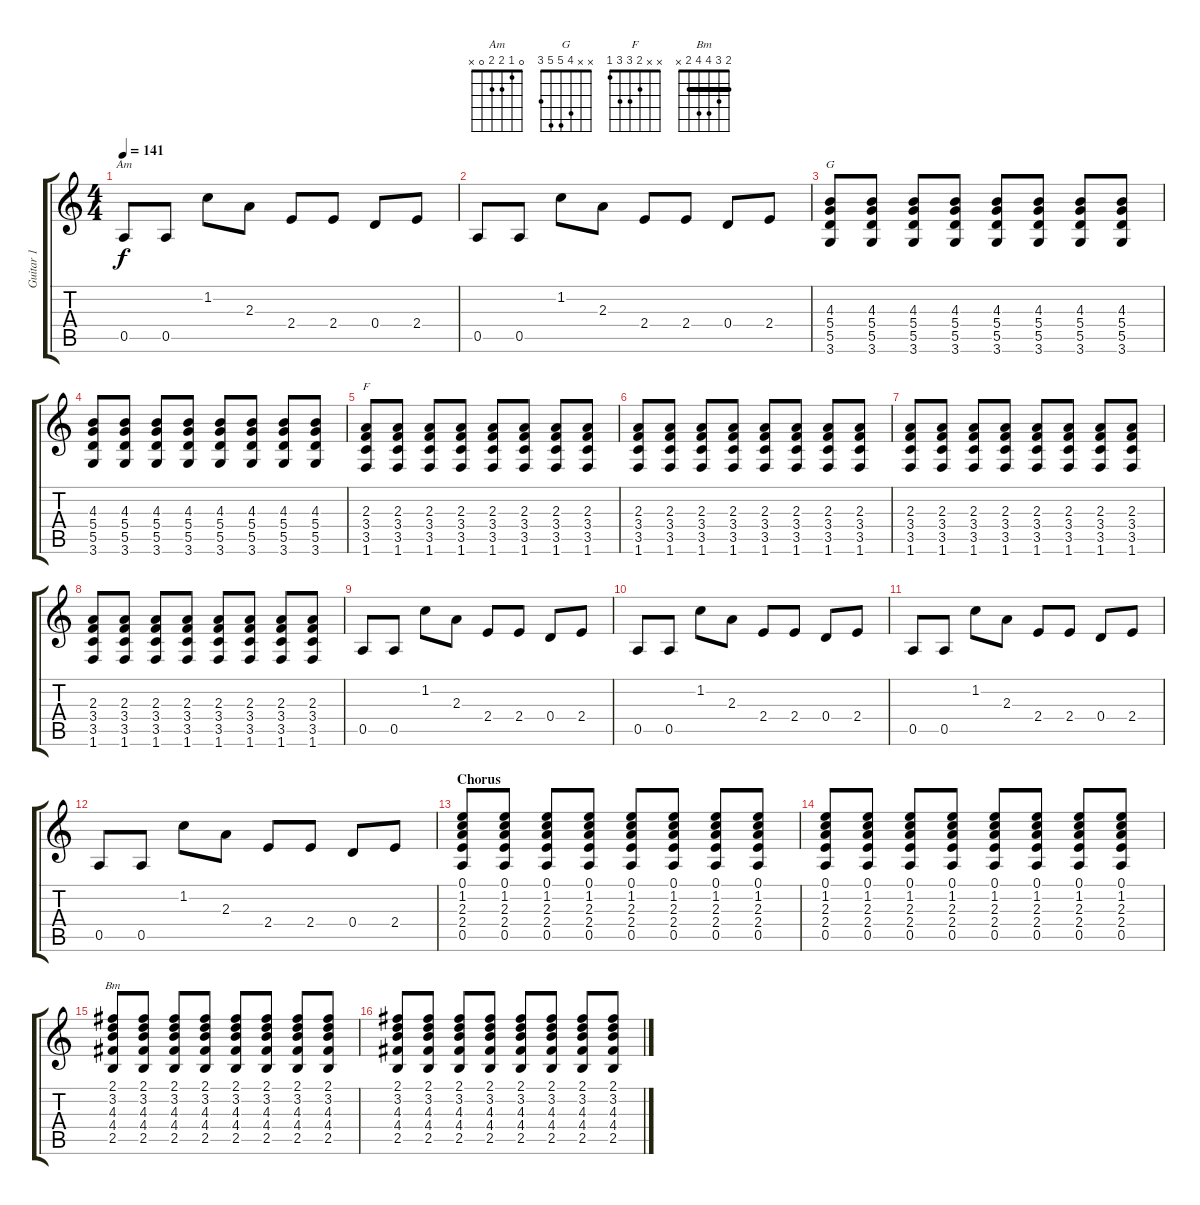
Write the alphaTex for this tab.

\track ("Guitar 1" "Guitar 1") {instrument overdrivenguitar}
\staff {score tabs}
\tuning (E4 B3 G3 D3 A2 E2) {hide}
\chord ("Am" 0 1 2 2 0 x)
\chord ("G" x x 4 5 5 3)
\chord ("F" x x 2 3 3 1)
\chord ("Bm" 2 3 4 4 2 x) {barre 2}
\ts (4 4)
\tempo 141
\clef g2
\ks c
0.5.8{ch "Am" dy f} 0.5.8 1.2.8 2.3.8 2.4.8 2.4.8 0.4.8 2.4.8 |
0.5.8 0.5.8 1.2.8 2.3.8 2.4.8 2.4.8 0.4.8 2.4.8 |
(4.3 5.4 5.5 3.6).8{ch "G" instrument electricguitarclean} (4.3 5.4 5.5 3.6).8 (4.3 5.4 5.5 3.6).8 (4.3 5.4 5.5 3.6).8 (4.3 5.4 5.5 3.6).8 (4.3 5.4 5.5 3.6).8 (4.3 5.4 5.5 3.6).8 (4.3 5.4 5.5 3.6).8 |
(4.3 5.4 5.5 3.6).8{instrument electricguitarclean} (4.3 5.4 5.5 3.6).8 (4.3 5.4 5.5 3.6).8 (4.3 5.4 5.5 3.6).8 (4.3 5.4 5.5 3.6).8 (4.3 5.4 5.5 3.6).8 (4.3 5.4 5.5 3.6).8 (4.3 5.4 5.5 3.6).8 |
(2.3 3.4 3.5 1.6).8{ch "F"} (2.3 3.4 3.5 1.6).8 (2.3 3.4 3.5 1.6).8 (2.3 3.4 3.5 1.6).8 (2.3 3.4 3.5 1.6).8 (2.3 3.4 3.5 1.6).8 (2.3 3.4 3.5 1.6).8 (2.3 3.4 3.5 1.6).8 |
(2.3 3.4 3.5 1.6).8 (2.3 3.4 3.5 1.6).8 (2.3 3.4 3.5 1.6).8 (2.3 3.4 3.5 1.6).8 (2.3 3.4 3.5 1.6).8 (2.3 3.4 3.5 1.6).8 (2.3 3.4 3.5 1.6).8 (2.3 3.4 3.5 1.6).8 |
(2.3 3.4 3.5 1.6).8 (2.3 3.4 3.5 1.6).8 (2.3 3.4 3.5 1.6).8 (2.3 3.4 3.5 1.6).8 (2.3 3.4 3.5 1.6).8 (2.3 3.4 3.5 1.6).8 (2.3 3.4 3.5 1.6).8 (2.3 3.4 3.5 1.6).8 |
(2.3 3.4 3.5 1.6).8 (2.3 3.4 3.5 1.6).8 (2.3 3.4 3.5 1.6).8 (2.3 3.4 3.5 1.6).8 (2.3 3.4 3.5 1.6).8 (2.3 3.4 3.5 1.6).8 (2.3 3.4 3.5 1.6).8 (2.3 3.4 3.5 1.6).8 |
0.5.8 0.5.8 1.2.8 2.3.8 2.4.8 2.4.8 0.4.8 2.4.8 |
0.5.8 0.5.8 1.2.8 2.3.8 2.4.8 2.4.8 0.4.8 2.4.8 |
0.5.8 0.5.8 1.2.8 2.3.8 2.4.8 2.4.8 0.4.8 2.4.8 |
0.5.8 0.5.8 1.2.8 2.3.8 2.4.8 2.4.8 0.4.8 2.4.8 |
\section ("" "Chorus")
(0.1 1.2 2.3 2.4 0.5).8{instrument electricguitarclean} (0.1 1.2 2.3 2.4 0.5).8 (0.1 1.2 2.3 2.4 0.5).8 (0.1 1.2 2.3 2.4 0.5).8 (0.1 1.2 2.3 2.4 0.5).8 (0.1 1.2 2.3 2.4 0.5).8 (0.1 1.2 2.3 2.4 0.5).8 (0.1 1.2 2.3 2.4 0.5).8 |
(0.1 1.2 2.3 2.4 0.5).8 (0.1 1.2 2.3 2.4 0.5).8 (0.1 1.2 2.3 2.4 0.5).8 (0.1 1.2 2.3 2.4 0.5).8 (0.1 1.2 2.3 2.4 0.5).8 (0.1 1.2 2.3 2.4 0.5).8 (0.1 1.2 2.3 2.4 0.5).8 (0.1 1.2 2.3 2.4 0.5).8 |
(2.1 3.2 4.3 4.4 2.5).8{ch "Bm"} (2.1 3.2 4.3 4.4 2.5).8 (2.1 3.2 4.3 4.4 2.5).8 (2.1 3.2 4.3 4.4 2.5).8 (2.1 3.2 4.3 4.4 2.5).8 (2.1 3.2 4.3 4.4 2.5).8 (2.1 3.2 4.3 4.4 2.5).8 (2.1 3.2 4.3 4.4 2.5).8 |
(2.1 3.2 4.3 4.4 2.5).8 (2.1 3.2 4.3 4.4 2.5).8 (2.1 3.2 4.3 4.4 2.5).8 (2.1 3.2 4.3 4.4 2.5).8 (2.1 3.2 4.3 4.4 2.5).8 (2.1 3.2 4.3 4.4 2.5).8 (2.1 3.2 4.3 4.4 2.5).8 (2.1 3.2 4.3 4.4 2.5).8
